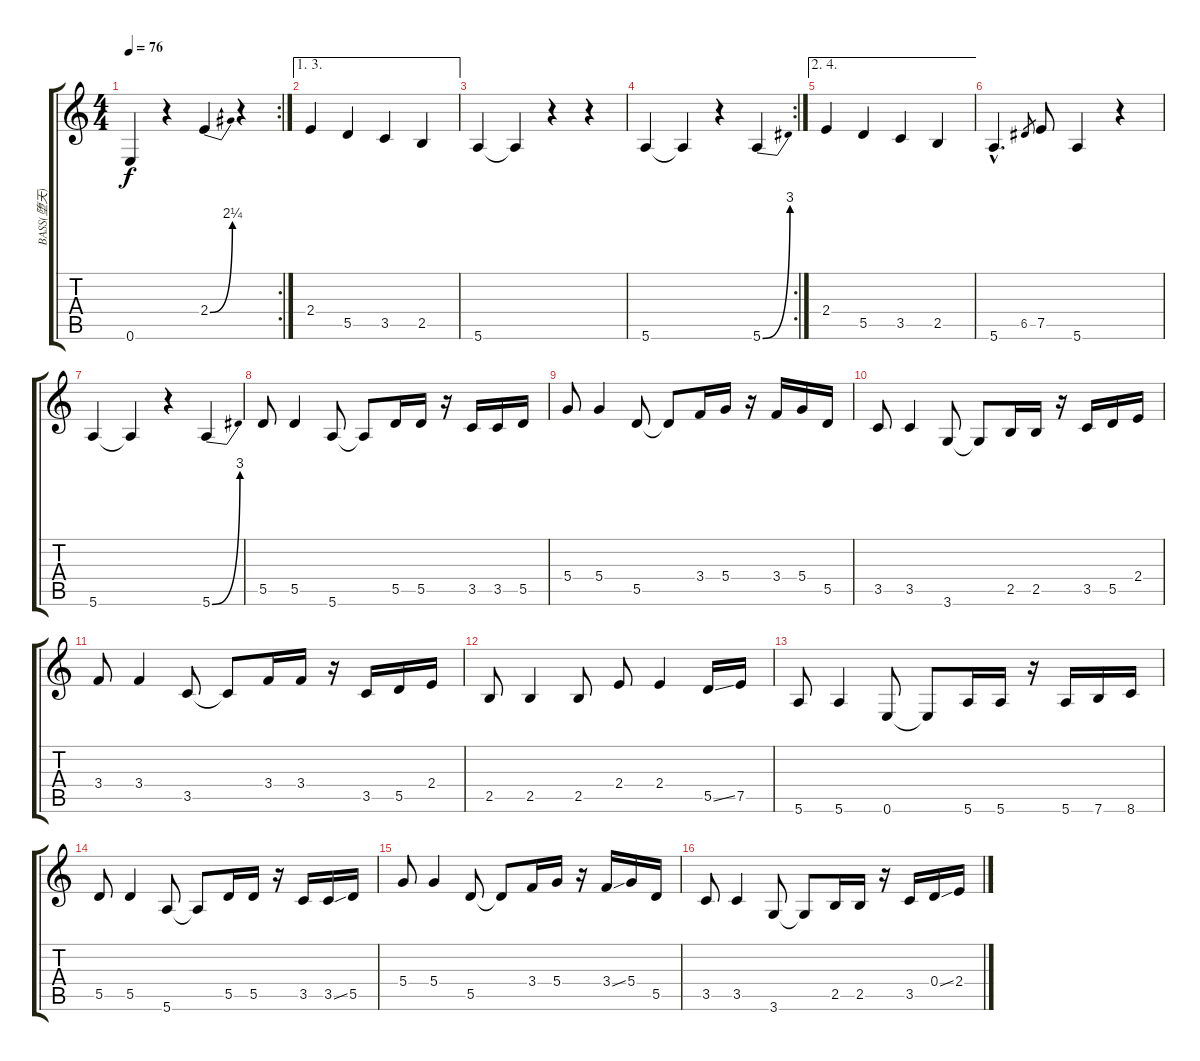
\track ("BASS(堕天)" "BASS(堕天)") {instrument electricbassfinger}
\staff {score tabs}
\tuning (E4 B3 G3 D3 A2 E2) {hide}
\rc 2
\ts (4 4)
\tempo 76
\clef g2
\ks c
0.6.4{dy f} r.4 2.4{be (bend 0 0 60 9)}.4 r.4 |
\ae (1 3)
2.4.4 5.5.4 3.5.4 2.5.4 |
5.6.4 5.6{t}.4 r.4 r.4 |
\rc 2
5.6.4 5.6{t}.4 r.4 5.6{be (bend 0 0 60 12)}.4 |
\ae (2 4)
2.4.4 5.5.4 3.5.4 2.5.4 |
5.6{hac}.4{d} 6.5.8{gr} 7.5.8 5.6.4 r.4 |
5.6.4 5.6{t}.4 r.4 5.6{be (bend 0 0 60 12)}.4 |
5.5.8 5.5.4 5.6.8 5.6{t}.8 5.5.16 5.5.16 r.16 3.5.16 3.5.16 5.5.16 |
5.4.8 5.4.4 5.5.8 5.5{t}.8 3.4.16 5.4.16 r.16 3.4.16 5.4.16 5.5.16 |
3.5.8 3.5.4 3.6.8 3.6{t}.8 2.5.16 2.5.16 r.16 3.5.16 5.5.16 2.4.16 |
3.4.8 3.4.4 3.5.8 3.5{t}.8 3.4.16 3.4.16 r.16 3.5.16 5.5.16 2.4.16 |
2.5.8 2.5.4 2.5.8 2.4.8 2.4.4 5.5{ss}.16 7.5.16 |
5.6.8 5.6.4 0.6.8 0.6{t}.8 5.6.16 5.6.16 r.16 5.6.16 7.6.16 8.6.16 |
5.5.8 5.5.4 5.6.8 5.6{t}.8 5.5.16 5.5.16 r.16 3.5.16 3.5{ss}.16 5.5.16 |
5.4.8 5.4.4 5.5.8 5.5{t}.8 3.4.16 5.4.16 r.16 3.4{ss}.16 5.4.16 5.5.16 |
3.5.8 3.5.4 3.6.8 3.6{t}.8 2.5.16 2.5.16 r.16 3.5.16 0.4{ss}.16 2.4.16
